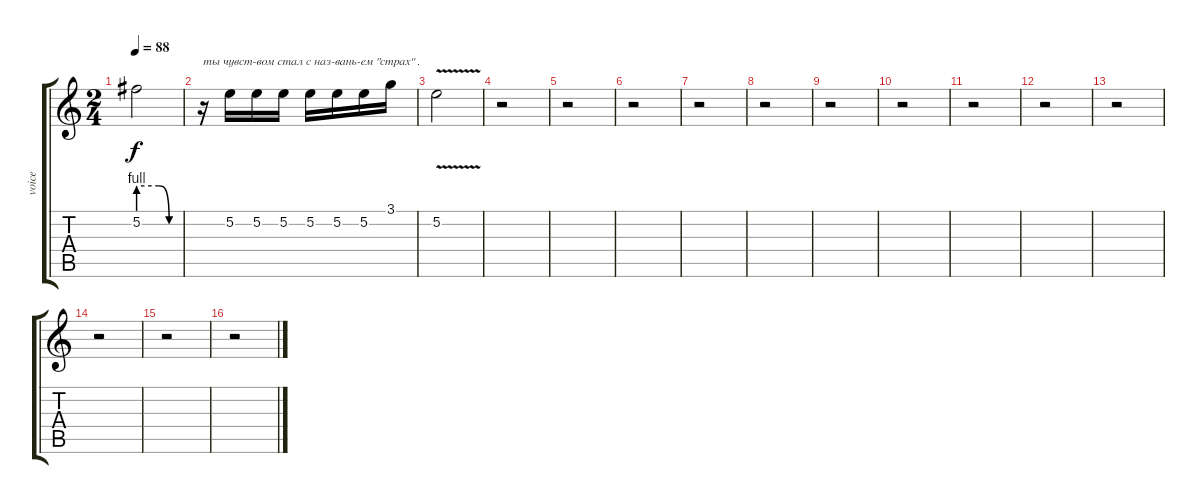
\track ("voice" "voice") {instrument synthbass1}
\staff {score tabs}
\tuning (E4 B3 G3 D3 A2 E2) {hide}
\ts (2 4)
\tempo 88
\clef g2
\ks c
5.2{be (custom 0 4 30 4 45 0 60 0)}.2{dy f} |
r.16{txt "ты чувст-вом стал с наз-вань-ем \"страх\" ."} 5.2.16 5.2.16 5.2.16 5.2.16 5.2.16 5.2.16 3.1.16 |
5.2{v}.2 |
r.2 |
r.2 |
r.2 |
r.2 |
r.2 |
r.2 |
r.2 |
r.2 |
r.2 |
r.2 |
r.2 |
r.2 |
r.2
